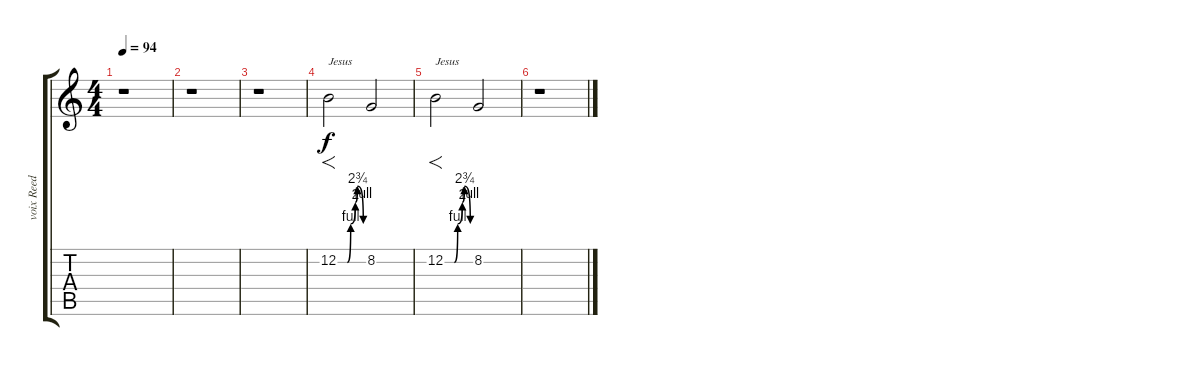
\track ("voix Reed" "voix Reed") {instrument synthvoice}
\staff {score tabs}
\tuning (E4 B3 G3 D3 A2 E2) {hide}
\ts (4 4)
\tempo 94
\clef g2
\ks c
r.1{dy f} |
r.1 |
r.1 |
12.2{be (custom 0 0 22 0 30 4 41 8 46 11 60 4)}.2{f txt "Jesus"} 8.2.2 |
12.2{be (custom 0 0 22 0 30 4 41 8 46 11 60 4)}.2{f txt "Jesus"} 8.2.2 |
r.1
